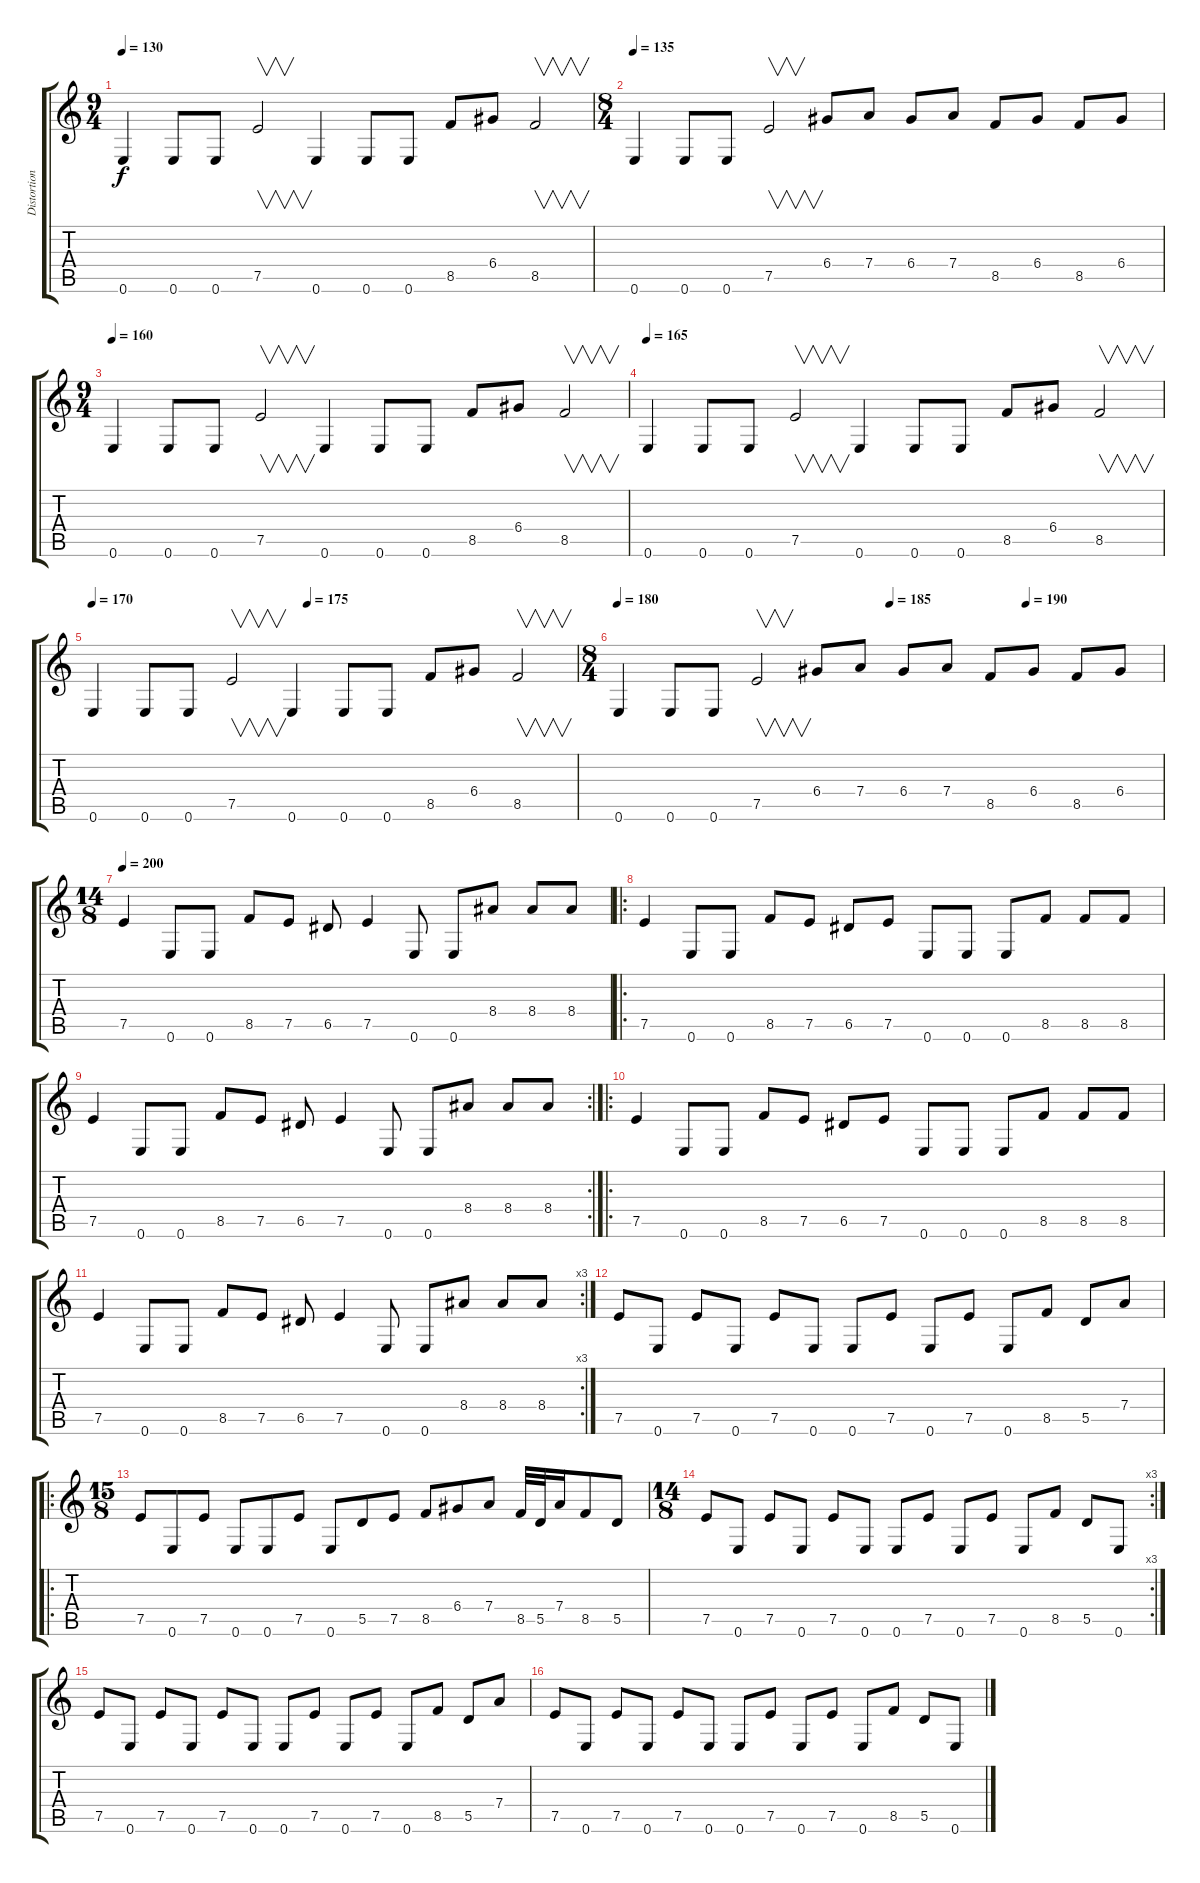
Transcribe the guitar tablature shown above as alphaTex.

\track ("Distortion " "Distortion") {instrument distortionguitar}
\staff {score tabs}
\tuning (E4 B3 G3 D3 A2 E2) {hide}
\ts (9 4)
\tempo 150
\tempo 130
\clef g2
\ks c
0.6.4{dy f} 0.6.8 0.6.8 7.5.2{v} 0.6.4 0.6.8 0.6.8 8.5.8 6.4.8 8.5.2{v} |
\ts (8 4)
\tempo 155
\tempo 135
0.6.4 0.6.8 0.6.8 7.5.2{v} 6.4.8 7.4.8 6.4.8 7.4.8 8.5.8 6.4.8 8.5.8 6.4.8 |
\ts (9 4)
\tempo 160
0.6.4 0.6.8 0.6.8 7.5.2{v} 0.6.4 0.6.8 0.6.8 8.5.8 6.4.8 8.5.2{v} |
\tempo 165
0.6.4 0.6.8 0.6.8 7.5.2{v} 0.6.4 0.6.8 0.6.8 8.5.8 6.4.8 8.5.2{v} |
\tempo 170
\tempo (175 0.4444444444444444)
0.6.4 0.6.8 0.6.8 7.5.2{v} 0.6.4 0.6.8 0.6.8 8.5.8 6.4.8 8.5.2{v} |
\ts (8 4)
\tempo 180
\tempo (185 0.5)
\tempo (190 0.75)
0.6.4 0.6.8 0.6.8 7.5.2{v} 6.4.8 7.4.8 6.4.8 7.4.8 8.5.8 6.4.8 8.5.8 6.4.8 |
\ts (14 8)
\tempo 200
7.5.4 0.6.8 0.6.8 8.5.8 7.5.8 6.5.8 7.5.4 0.6.8 0.6.8 8.4.8 8.4.8 8.4.8 |
\ro
7.5.4 0.6.8 0.6.8 8.5.8 7.5.8 6.5.8 7.5.8 0.6.8 0.6.8 0.6.8 8.5.8 8.5.8 8.5.8 |
\rc 2
7.5.4 0.6.8 0.6.8 8.5.8 7.5.8 6.5.8 7.5.4 0.6.8 0.6.8 8.4.8 8.4.8 8.4.8 |
\ro
7.5.4 0.6.8 0.6.8 8.5.8 7.5.8 6.5.8 7.5.8 0.6.8 0.6.8 0.6.8 8.5.8 8.5.8 8.5.8 |
\rc 3
7.5.4 0.6.8 0.6.8 8.5.8 7.5.8 6.5.8 7.5.4 0.6.8 0.6.8 8.4.8 8.4.8 8.4.8 |
7.5.8 0.6.8 7.5.8 0.6.8 7.5.8 0.6.8 0.6.8 7.5.8 0.6.8 7.5.8 0.6.8 8.5.8 5.5.8 7.4.8 |
\ro
\ts (15 8)
7.5.8 0.6.8 7.5.8 0.6.8 0.6.8 7.5.8 0.6.8 5.5.8 7.5.8 8.5.8 6.4.8 7.4.8 8.5.32 5.5.32 7.4.16 8.5.8 5.5.8 |
\rc 3
\ts (14 8)
7.5.8 0.6.8 7.5.8 0.6.8 7.5.8 0.6.8 0.6.8 7.5.8 0.6.8 7.5.8 0.6.8 8.5.8 5.5.8 0.6.8 |
7.5.8 0.6.8 7.5.8 0.6.8 7.5.8 0.6.8 0.6.8 7.5.8 0.6.8 7.5.8 0.6.8 8.5.8 5.5.8 7.4.8 |
7.5.8 0.6.8 7.5.8 0.6.8 7.5.8 0.6.8 0.6.8 7.5.8 0.6.8 7.5.8 0.6.8 8.5.8 5.5.8 0.6.8
